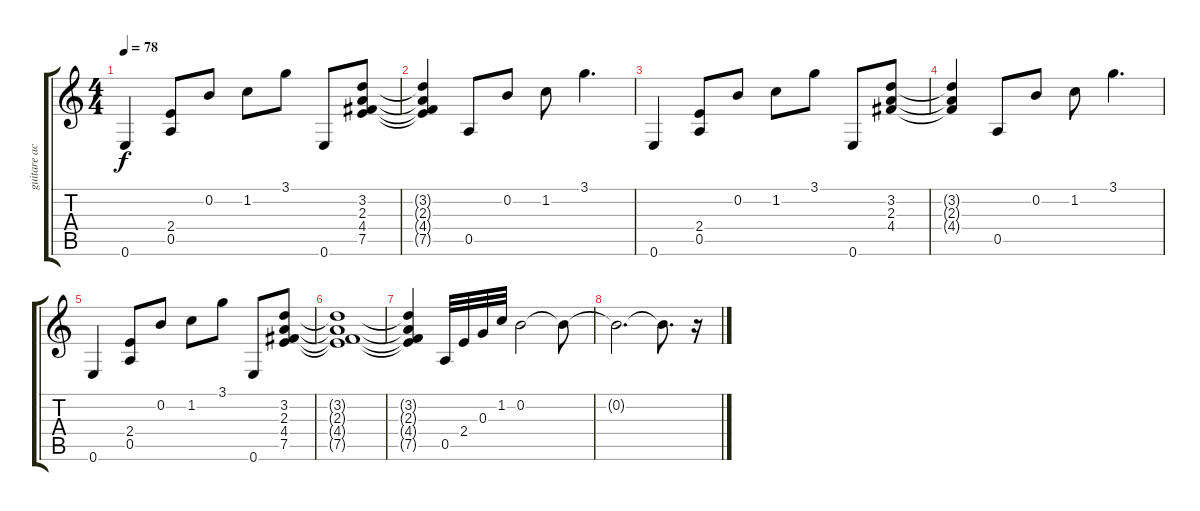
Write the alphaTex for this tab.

\track ("guitare acoustique" "guitare ac") {instrument acousticguitarsteel}
\staff {score tabs}
\tuning (E4 B3 G3 D3 A2 E2) {hide}
\ts (4 4)
\tempo 78
\clef g2
\ks c
0.6.4{dy f} (2.4 0.5).8 0.2.8 1.2.8 3.1.8 0.6.8 (3.2 2.3 4.4 7.5).8 |
(3.2{t} 2.3{t} 4.4{t} 7.5{t}).4 0.5.8 0.2.8 1.2.8 3.1.4{d} |
0.6.4 (2.4 0.5).8 0.2.8 1.2.8 3.1.8 0.6.8 (3.2 2.3 4.4).8 |
(3.2{t} 2.3{t} 4.4{t}).4 0.5.8 0.2.8 1.2.8 3.1.4{d} |
0.6.4 (2.4 0.5).8 0.2.8 1.2.8 3.1.8 0.6.8 (3.2 2.3 4.4 7.5).8 |
(3.2{t} 2.3{t} 4.4{t} 7.5{t}).1 |
(3.2{t} 2.3{t} 4.4{t} 7.5{t}).4 0.5.32 2.4.32 0.3.32 1.2.32 0.2.2 0.2{t}.8 |
0.2{t}.2{d} 0.2{t}.8{d} r.16
